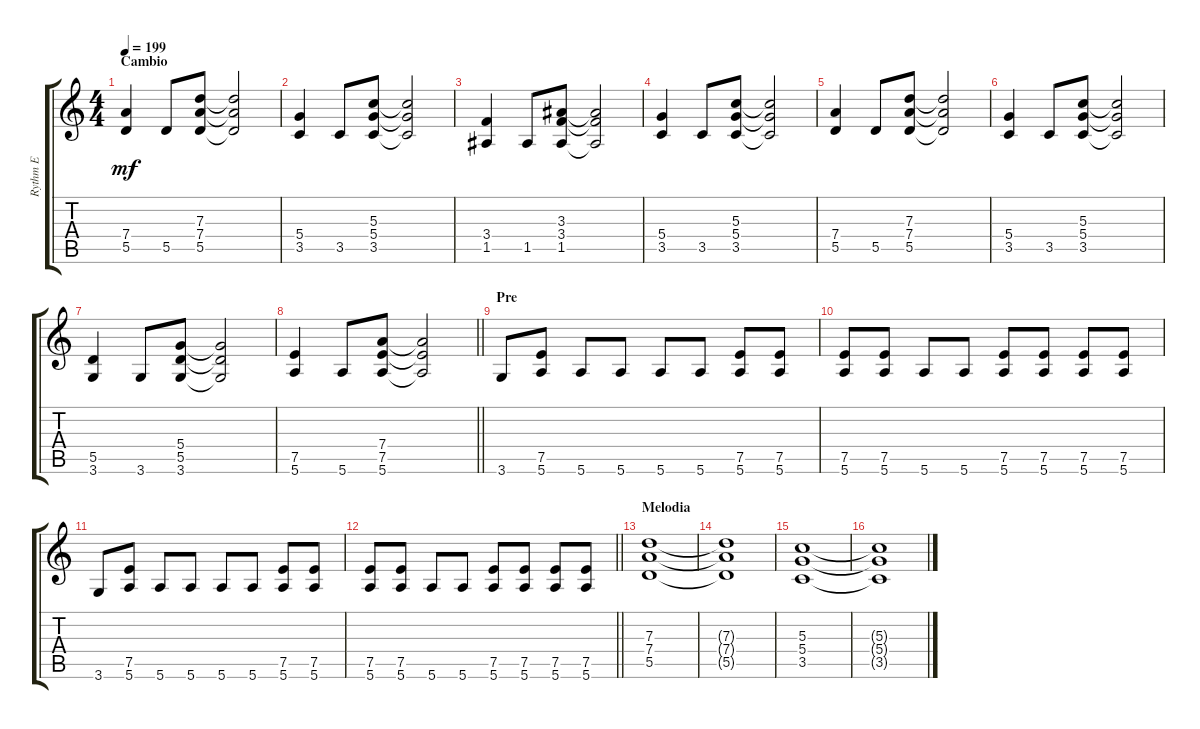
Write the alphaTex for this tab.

\track ("Rythm E" "Rythm E") {instrument distortionguitar}
\staff {score tabs}
\tuning (E4 B3 G3 D3 A2 E2) {hide}
\ts (4 4)
\section ("" "Cambio")
\tempo 199
\clef g2
\ks c
(7.4 5.5).4{dy mf} 5.5.8 (7.3 7.4 5.5).8 (7.3{t} 7.4{t} 5.5{t}).2 |
(5.4 3.5).4 3.5.8 (5.3 5.4 3.5).8 (5.3{t} 5.4{t} 3.5{t}).2 |
(3.4 1.5).4 1.5.8 (3.3 3.4 1.5).8 (3.3{t} 3.4{t} 1.5{t}).2 |
(5.4 3.5).4 3.5.8 (5.3 5.4 3.5).8 (5.3{t} 5.4{t} 3.5{t}).2 |
(7.4 5.5).4 5.5.8 (7.3 7.4 5.5).8 (7.3{t} 7.4{t} 5.5{t}).2 |
(5.4 3.5).4 3.5.8 (5.3 5.4 3.5).8 (5.3{t} 5.4{t} 3.5{t}).2 |
(5.5 3.6).4 3.6.8 (5.4 5.5 3.6).8 (5.4{t} 5.5{t} 3.6{t}).2 |
\barLineRight lightlight
(7.5 5.6).4 5.6.8 (7.4 7.5 5.6).8 (7.4{t} 7.5{t} 5.6{t}).2 |
\section ("" "Pre")
3.6.8 (7.5 5.6).8 5.6.8 5.6.8 5.6.8 5.6.8 (7.5 5.6).8 (7.5 5.6).8 |
(7.5 5.6).8 (7.5 5.6).8 5.6.8 5.6.8 (7.5 5.6).8 (7.5 5.6).8 (7.5 5.6).8 (7.5 5.6).8 |
3.6.8 (7.5 5.6).8 5.6.8 5.6.8 5.6.8 5.6.8 (7.5 5.6).8 (7.5 5.6).8 |
\barLineRight lightlight
(7.5 5.6).8 (7.5 5.6).8 5.6.8 5.6.8 (7.5 5.6).8 (7.5 5.6).8 (7.5 5.6).8 (7.5 5.6).8 |
\section ("" "Melodia")
(7.3 7.4 5.5).1 |
(7.3{t} 7.4{t} 5.5{t}).1 |
(5.3 5.4 3.5).1 |
(5.3{t} 5.4{t} 3.5{t}).1
